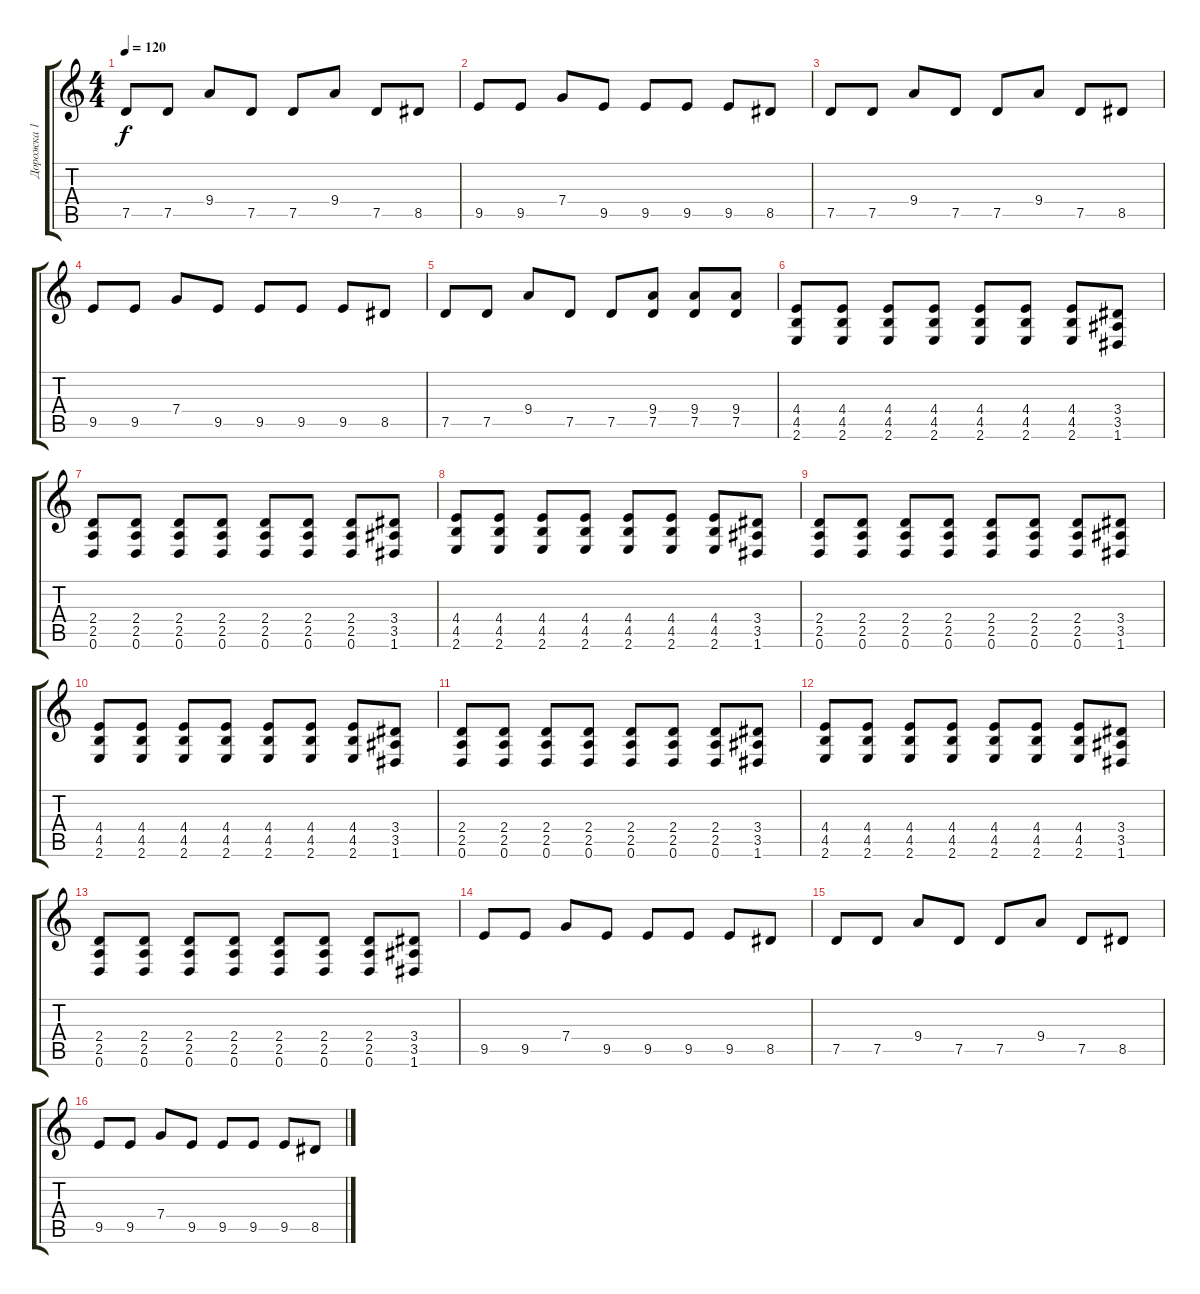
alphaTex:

\track ("Дорожка 1" "Дорожка 1") {instrument distortionguitar}
\staff {score tabs}
\tuning (D4 A3 F3 C3 G2 D2) {hide}
\ts (4 4)
\tempo 120
\clef g2
\ks c
7.5.8{dy f} 7.5.8 9.4.8 7.5.8 7.5.8 9.4.8 7.5.8 8.5.8 |
9.5.8 9.5.8 7.4.8 9.5.8 9.5.8 9.5.8 9.5.8 8.5.8 |
7.5.8 7.5.8 9.4.8 7.5.8 7.5.8 9.4.8 7.5.8 8.5.8 |
9.5.8 9.5.8 7.4.8 9.5.8 9.5.8 9.5.8 9.5.8 8.5.8 |
7.5.8 7.5.8 9.4.8 7.5.8 7.5.8 (9.4 7.5).8 (9.4 7.5).8 (9.4 7.5).8 |
(4.4 4.5 2.6).8{volume 16} (4.4 4.5 2.6).8 (4.4 4.5 2.6).8 (4.4 4.5 2.6).8 (4.4 4.5 2.6).8 (4.4 4.5 2.6).8 (4.4 4.5 2.6).8 (3.4 3.5 1.6).8 |
(2.4 2.5 0.6).8 (2.4 2.5 0.6).8 (2.4 2.5 0.6).8 (2.4 2.5 0.6).8 (2.4 2.5 0.6).8 (2.4 2.5 0.6).8 (2.4 2.5 0.6).8 (3.4 3.5 1.6).8 |
(4.4 4.5 2.6).8 (4.4 4.5 2.6).8 (4.4 4.5 2.6).8 (4.4 4.5 2.6).8 (4.4 4.5 2.6).8 (4.4 4.5 2.6).8 (4.4 4.5 2.6).8 (3.4 3.5 1.6).8 |
(2.4 2.5 0.6).8 (2.4 2.5 0.6).8 (2.4 2.5 0.6).8 (2.4 2.5 0.6).8 (2.4 2.5 0.6).8 (2.4 2.5 0.6).8 (2.4 2.5 0.6).8 (3.4 3.5 1.6).8 |
(4.4 4.5 2.6).8 (4.4 4.5 2.6).8 (4.4 4.5 2.6).8 (4.4 4.5 2.6).8 (4.4 4.5 2.6).8 (4.4 4.5 2.6).8 (4.4 4.5 2.6).8 (3.4 3.5 1.6).8 |
(2.4 2.5 0.6).8 (2.4 2.5 0.6).8 (2.4 2.5 0.6).8 (2.4 2.5 0.6).8 (2.4 2.5 0.6).8 (2.4 2.5 0.6).8 (2.4 2.5 0.6).8 (3.4 3.5 1.6).8 |
(4.4 4.5 2.6).8 (4.4 4.5 2.6).8 (4.4 4.5 2.6).8 (4.4 4.5 2.6).8 (4.4 4.5 2.6).8 (4.4 4.5 2.6).8 (4.4 4.5 2.6).8 (3.4 3.5 1.6).8 |
(2.4 2.5 0.6).8 (2.4 2.5 0.6).8 (2.4 2.5 0.6).8 (2.4 2.5 0.6).8 (2.4 2.5 0.6).8 (2.4 2.5 0.6).8 (2.4 2.5 0.6).8 (3.4 3.5 1.6).8 |
9.5.8{volume 11} 9.5.8 7.4.8 9.5.8 9.5.8 9.5.8 9.5.8 8.5.8 |
7.5.8 7.5.8 9.4.8 7.5.8 7.5.8 9.4.8 7.5.8 8.5.8 |
9.5.8 9.5.8 7.4.8 9.5.8 9.5.8 9.5.8 9.5.8 8.5.8
